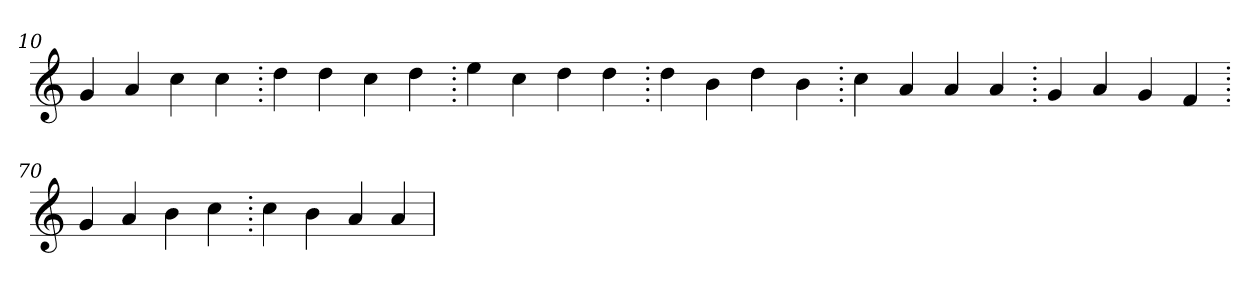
**kern
*part1
*staff1
*clefG2
=10.
4g
4a
4cc
4cc
=20.
4dd
4dd
4cc
4dd
=30.
4ee
4cc
4dd
4dd
=40.
4dd
4b
4dd
4b
=50.
4cc
4a
4a
4a
=60.
4g
4a
4g
4f
=70.
4g
4a
4b
4cc
=80.
4cc
4b
4a
4a
=
*-
